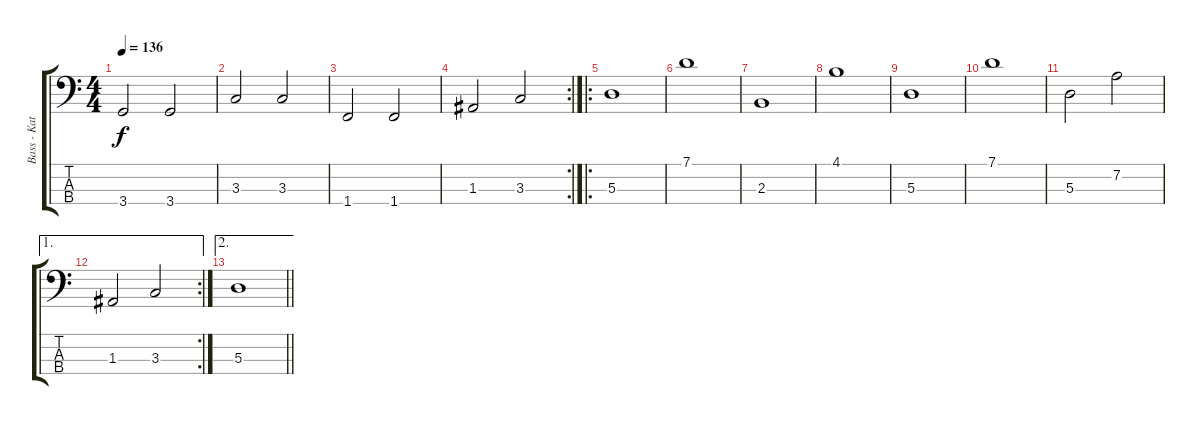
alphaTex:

\track ("Bass - Kath" "Bass - Kat") {instrument electricbassfinger}
\staff {score tabs}
\tuning (G2 D2 A1 E1) {hide}
\ts (4 4)
\tempo 136
\clef f4
\ks c
3.4.2{dy f} 3.4.2 |
3.3.2 3.3.2 |
1.4.2 1.4.2 |
\rc 2
1.3.2 3.3.2 |
\ro
5.3.1 |
7.1.1 |
2.3.1 |
4.1.1 |
5.3.1 |
7.1.1 |
5.3.2 7.2.2 |
\ae 1
\rc 2
1.3.2 3.3.2 |
\ae 2
\barLineRight lightlight
5.3.1
